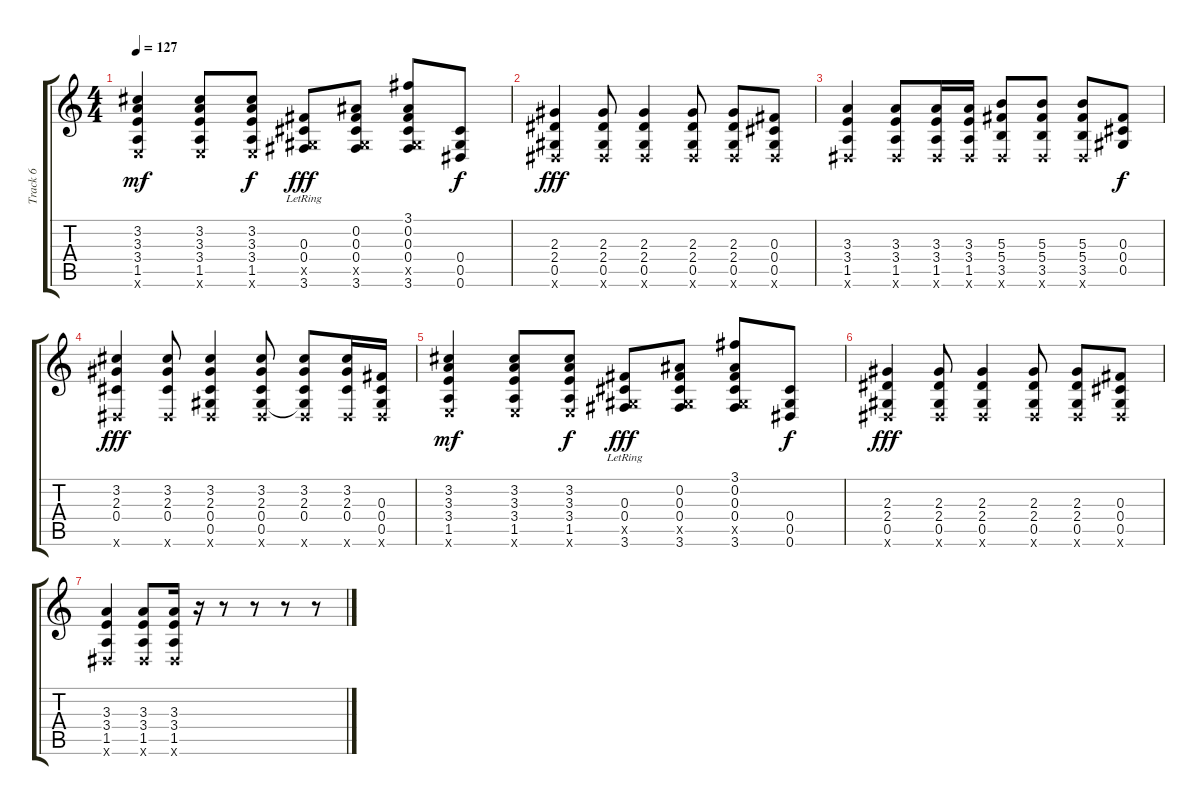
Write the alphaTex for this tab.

\track ("Track 6" "Track 6") {instrument electricguitarclean}
\staff {score tabs}
\tuning (Eb4 Bb3 Gb3 Db3 Ab2 Eb2) {hide}
\ts (4 4)
\tempo 127
\clef g2
\ks c
(3.2 3.3 3.4 1.5 1.6{x}).4{dy mf} (3.2 3.3 3.4 1.5 1.6{x}).8 (3.2 3.3 3.4 1.5 1.6{x}).8{dy f} (0.3{lr} 0.4{lr} 0.5{x} 3.6{lr}).8{dy fff} (0.2 0.3 0.4 0.5{x} 3.6).8 (3.1 0.2 0.3 0.4 0.5{x} 3.6).8 (0.4 0.5 0.6).8{dy f} |
(2.3 2.4 0.5 0.6{x}).4{dy fff} (2.3 2.4 0.5 0.6{x}).8 (2.3 2.4 0.5 0.6{x}).4 (2.3 2.4 0.5 0.6{x}).8 (2.3 2.4 0.5 0.6{x}).8 (0.3 0.4 0.5 0.6{x}).8 |
(3.3 3.4 1.5 0.6{x}).4 (3.3 3.4 1.5 0.6{x}).8 (3.3 3.4 1.5 0.6{x}).16 (3.3 3.4 1.5 0.6{x}).16 (5.3 5.4 3.5 0.6{x}).8 (5.3 5.4 3.5 0.6{x}).8 (5.3 5.4 3.5 0.6{x}).8 (0.3 0.4 0.5).8{dy f} |
(3.2 2.3 0.4 0.6{x}).4{dy fff} (3.2 2.3 0.4 0.6{x}).8 (3.2 2.3 0.4 0.5 0.6{x}).4 (3.2 2.3 0.4 0.5 0.6{x}).8 (3.2 2.3 0.4 0.5{t} 0.6{x}).8 (3.2 2.3 0.4 0.6{x}).16 (0.3 0.4 0.5 0.6{x}).16 |
(3.2 3.3 3.4 1.5 1.6{x}).4{dy mf} (3.2 3.3 3.4 1.5 1.6{x}).8 (3.2 3.3 3.4 1.5 1.6{x}).8{dy f} (0.3{lr} 0.4{lr} 0.5{x} 3.6{lr}).8{dy fff} (0.2 0.3 0.4 0.5{x} 3.6).8 (3.1 0.2 0.3 0.4 0.5{x} 3.6).8 (0.4 0.5 0.6).8{dy f} |
(2.3 2.4 0.5 0.6{x}).4{dy fff} (2.3 2.4 0.5 0.6{x}).8 (2.3 2.4 0.5 0.6{x}).4 (2.3 2.4 0.5 0.6{x}).8 (2.3 2.4 0.5 0.6{x}).8 (0.3 0.4 0.5 0.6{x}).8 |
(3.3 3.4 1.5 0.6{x}).4 (3.3 3.4 1.5 0.6{x}).8 (3.3 3.4 1.5 0.6{x}).16 r.16 r.8 r.8 r.8 r.8
